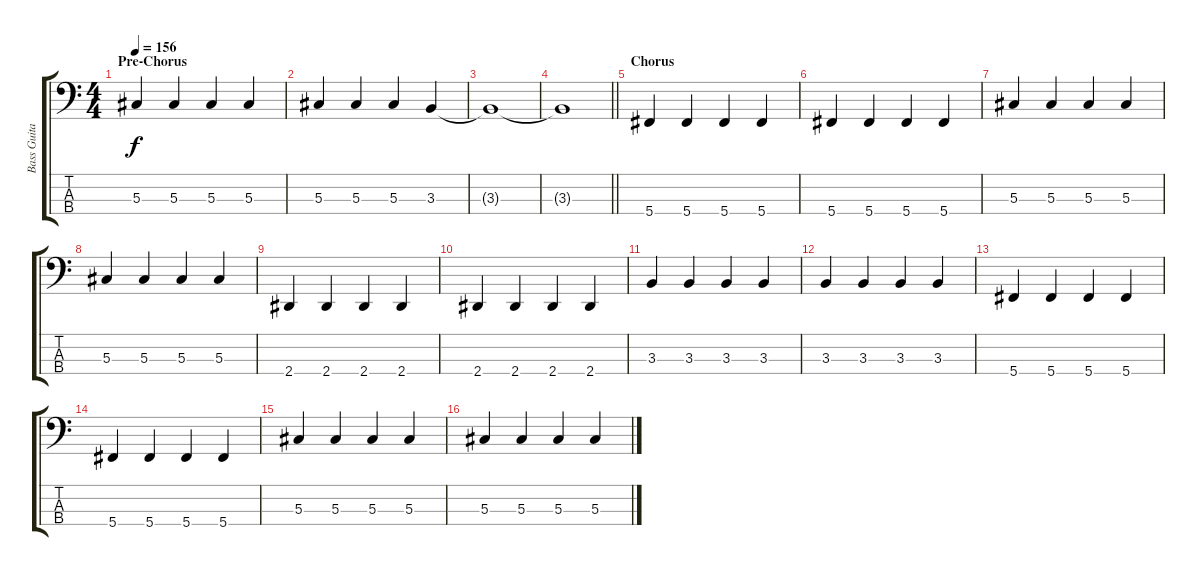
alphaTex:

\track ("Bass Guitar" "Bass Guita") {instrument electricbassfinger}
\staff {score tabs}
\tuning (Gb2 Db2 Ab1 Db1) {hide}
\ts (4 4)
\section ("" "Pre-Chorus")
\tempo 156
\clef f4
\ks c
5.3.4{dy f} 5.3.4 5.3.4 5.3.4 |
5.3.4 5.3.4 5.3.4 3.3.4 |
3.3{t}.1 |
\barLineRight lightlight
3.3{t}.1 |
\section ("" "Chorus")
5.4.4 5.4.4 5.4.4 5.4.4 |
5.4.4 5.4.4 5.4.4 5.4.4 |
5.3.4 5.3.4 5.3.4 5.3.4 |
5.3.4 5.3.4 5.3.4 5.3.4 |
2.4.4 2.4.4 2.4.4 2.4.4 |
2.4.4 2.4.4 2.4.4 2.4.4 |
3.3.4 3.3.4 3.3.4 3.3.4 |
3.3.4 3.3.4 3.3.4 3.3.4 |
5.4.4 5.4.4 5.4.4 5.4.4 |
5.4.4 5.4.4 5.4.4 5.4.4 |
5.3.4 5.3.4 5.3.4 5.3.4 |
5.3.4 5.3.4 5.3.4 5.3.4
